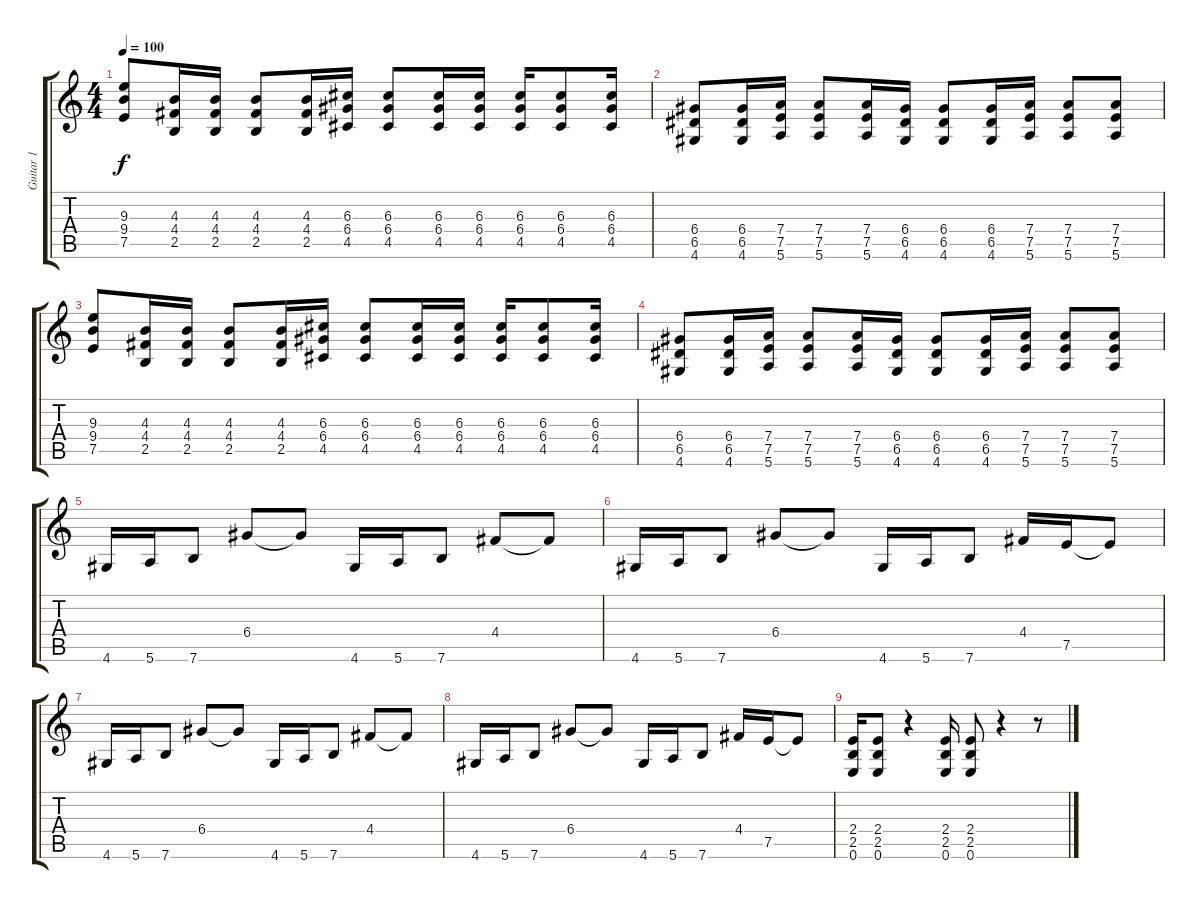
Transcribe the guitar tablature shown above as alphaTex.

\track ("Guitar 1" "Guitar 1") {instrument distortionguitar}
\staff {score tabs}
\tuning (E4 B3 G3 D3 A2 E2) {hide}
\ts (4 4)
\tempo 100
\clef g2
\ks c
(9.3 9.4 7.5).8{dy f} (4.3 4.4 2.5).16 (4.3 4.4 2.5).16 (4.3 4.4 2.5).8 (4.3 4.4 2.5).16 (6.3 6.4 4.5).16 (6.3 6.4 4.5).8 (6.3 6.4 4.5).16 (6.3 6.4 4.5).16 (6.3 6.4 4.5).16 (6.3 6.4 4.5).8 (6.3 6.4 4.5).16 |
(6.4 6.5 4.6).8 (6.4 6.5 4.6).16 (7.4 7.5 5.6).16 (7.4 7.5 5.6).8 (7.4 7.5 5.6).16 (6.4 6.5 4.6).16 (6.4 6.5 4.6).8 (6.4 6.5 4.6).16 (7.4 7.5 5.6).16 (7.4 7.5 5.6).8 (7.4 7.5 5.6).8 |
(9.3 9.4 7.5).8 (4.3 4.4 2.5).16 (4.3 4.4 2.5).16 (4.3 4.4 2.5).8 (4.3 4.4 2.5).16 (6.3 6.4 4.5).16 (6.3 6.4 4.5).8 (6.3 6.4 4.5).16 (6.3 6.4 4.5).16 (6.3 6.4 4.5).16 (6.3 6.4 4.5).8 (6.3 6.4 4.5).16 |
(6.4 6.5 4.6).8 (6.4 6.5 4.6).16 (7.4 7.5 5.6).16 (7.4 7.5 5.6).8 (7.4 7.5 5.6).16 (6.4 6.5 4.6).16 (6.4 6.5 4.6).8 (6.4 6.5 4.6).16 (7.4 7.5 5.6).16 (7.4 7.5 5.6).8 (7.4 7.5 5.6).8 |
4.6.16 5.6.16 7.6.8 6.4.8 6.4{t}.8 4.6.16 5.6.16 7.6.8 4.4.8 4.4{t}.8 |
4.6.16 5.6.16 7.6.8 6.4.8 6.4{t}.8 4.6.16 5.6.16 7.6.8 4.4.16 7.5.16 7.5{t}.8 |
4.6.16 5.6.16 7.6.8 6.4.8 6.4{t}.8 4.6.16 5.6.16 7.6.8 4.4.8 4.4{t}.8 |
4.6.16 5.6.16 7.6.8 6.4.8 6.4{t}.8 4.6.16 5.6.16 7.6.8 4.4.16 7.5.16 7.5{t}.8 |
(2.4 2.5 0.6).16 (2.4 2.5 0.6).8 r.4 (2.4 2.5 0.6).16 (2.4 2.5 0.6).8 r.4 r.8
